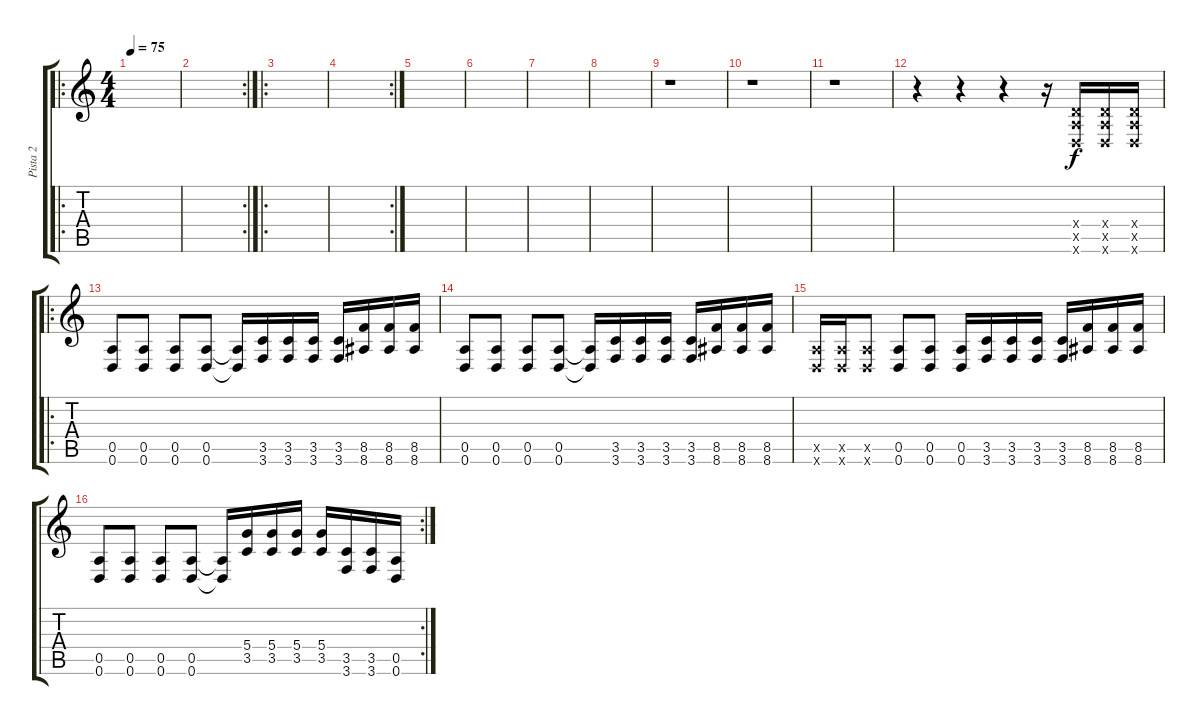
\track ("Pista 2" "Pista 2") {instrument distortionguitar}
\staff {score tabs}
\tuning (E4 B3 G3 D3 A2 D2) {hide}
\ro
\ts (4 4)
\tempo 75
\clef g2
\ks c
|
\rc 2
|
\ro
|
\rc 2
|
|
|
|
|
r.1 |
r.1 |
r.1 |
r.4 r.4 r.4 r.16 (0.4{x} 0.5{x} 0.6{x}).16 (0.4{x} 0.5{x} 0.6{x}).16 (0.4{x} 0.5{x} 0.6{x}).16 |
\ro
(0.5 0.6).8 (0.5 0.6).8 (0.5 0.6).8 (0.5 0.6).8 (0.5{t} 0.6{t}).16 (3.5 3.6).16 (3.5 3.6).16 (3.5 3.6).16 (3.5 3.6).16 (8.5 8.6).16 (8.5 8.6).16 (8.5 8.6).16 |
(0.5 0.6).8 (0.5 0.6).8 (0.5 0.6).8 (0.5 0.6).8 (0.5{t} 0.6{t}).16 (3.5 3.6).16 (3.5 3.6).16 (3.5 3.6).16 (3.5 3.6).16 (8.5 8.6).16 (8.5 8.6).16 (8.5 8.6).16 |
(0.5{x} 0.6{x}).16 (0.5{x} 0.6{x}).16 (0.5{x} 0.6{x}).8 (0.5 0.6).8 (0.5 0.6).8 (0.5 0.6).16 (3.5 3.6).16 (3.5 3.6).16 (3.5 3.6).16 (3.5 3.6).16 (8.5 8.6).16 (8.5 8.6).16 (8.5 8.6).16 |
\rc 2
(0.5 0.6).8 (0.5 0.6).8 (0.5 0.6).8 (0.5 0.6).8 (0.5{t} 0.6{t}).16 (5.4 3.5).16 (5.4 3.5).16 (5.4 3.5).16 (5.4 3.5).16 (3.5 3.6).16 (3.5 3.6).16 (0.5 0.6).16
